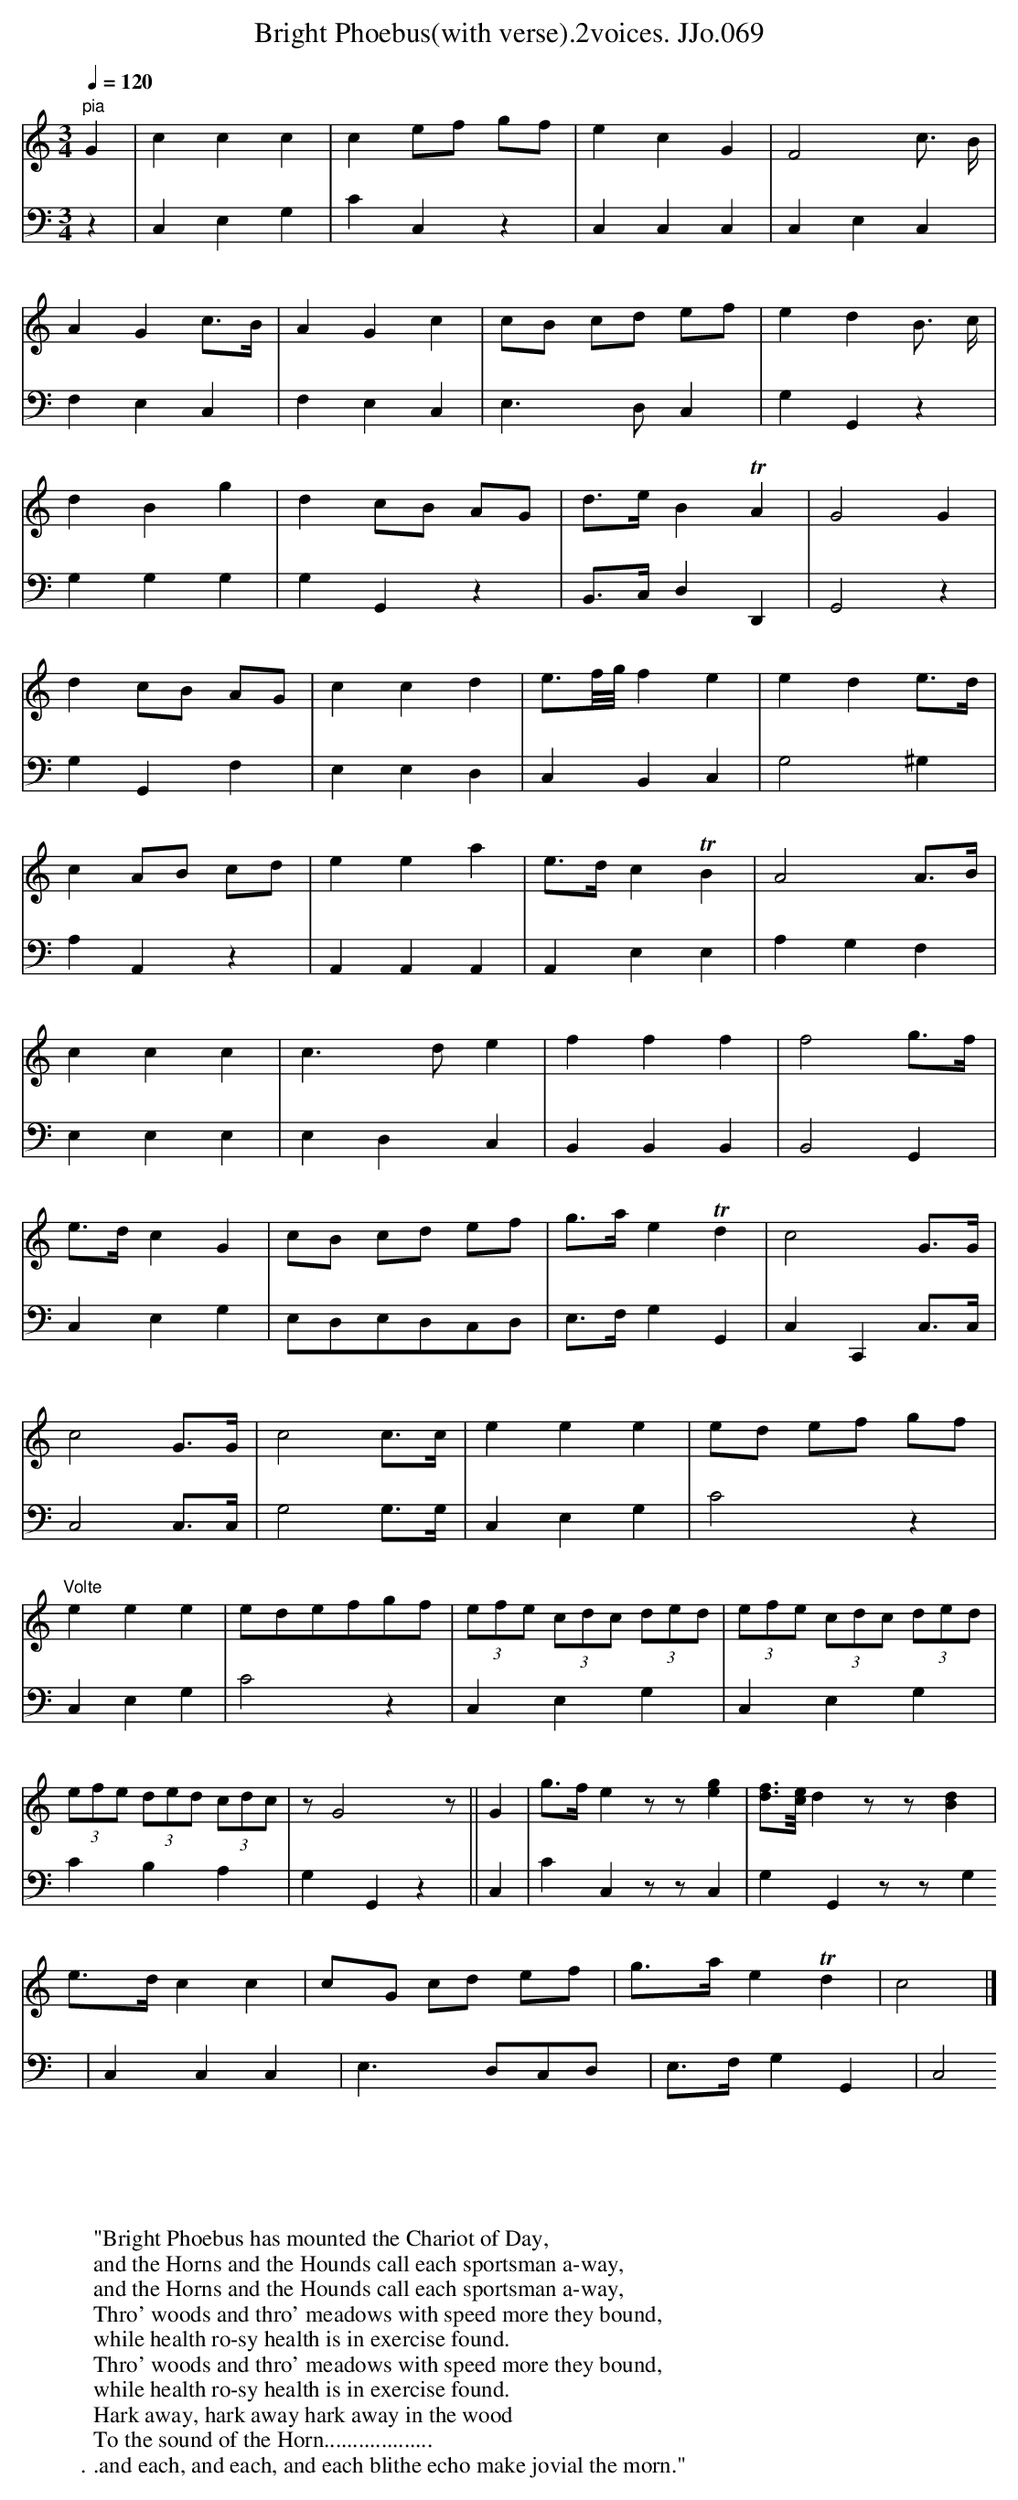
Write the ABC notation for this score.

X:1
T:Bright Phoebus(with verse).2voices. JJo.069
W:"Bright Phoebus has mounted the Chariot of Day,
W:and the Horns and the Hounds call each sportsman a-way,
W:and the Horns and the Hounds call each sportsman a-way,
W:Thro' woods and thro' meadows with speed more they bound,
W:while health ro-sy health is in exercise found.
W:Thro' woods and thro' meadows with speed more they bound,
W:while health ro-sy health is in exercise found.
W:Hark away, hark away hark away in the wood
W:To the sound of the Horn...................
W:..and each, and each, and each blithe echo make jovial the morn."
M:3/4
L:1/8
Q:1/4=120
K:C
[V:1]"pia"G2|c2c2c2|c2ef gf|e2c2G2|F4 c3/ B/|
[V:2]z2|C,2E,2G,2|C2C,2z2|C,2C,2C,2|C,2E,2C,2|
[V:1]A2G2c>B|A2G2c2|cB cd ef|e2d2 B3/ c/|
[V:2]F,2E,2C,2|F,2E,2C,2|E,3D,C,2|G,2G,,2z2|
[V:1]d2B2g2|d2 cB AG|d>e B2TA2|G4 G2|
[V:2]G,2G,2G,2|G,2G,,2z2|B,,>C,D,2D,,2|G,,4z2|
[V:1]d2 cB AG|c2c2d2|e3/f/4g/4 f2e2|e2d2e>d|
[V:2]G,2G,,2F,2|E,2E,2D,2|C,2B,,2C,2|G,4^G,2|
[V:1]c2AB cd|e2e2a2|e>dc2TB2|A4 A>B|
[V:2]A,2A,,2z2|A,,2A,,2A,,2|A,,2E,2E,2|A,2G,2F,2|
[V:1]c2c2c2|c3de2|f2f2f2|f4g>f|
[V:2]E,2E,2E,2|E,2D,2C,2|B,,2B,,2B,,2|B,,4G,,2|
[V:1]e>dc2G2|cB cd ef|g>a e2Td2|c4G3/G/|
[V:2]C,2E,2G,2|E,D,E,D,C,D,|E,>F,G,2G,,2|C,2C,,2C,>C,|
[V:1]c4G3/G/|c4c3/c/|e2e2e2|ed ef gf|
[V:2]C,4C,>C,|G,4G,>G,|C,2E,2G,2|C4z2|
[V:1]"Volte"e2e2e2|edefgf|(3efe (3cdc (3ded|(3efe (3cdc (3ded|
[V:2]C,2E,2G,2|C4z2|C,2E,2G,2|C,2E,2G,2|
[V:1](3efe (3ded (3cdc|zG4z||G2|g>fe2zz[g2e2]|\
[d3/f3/][e/4c/4]d2zz[d2B2]|
[V:2]C2B,2A,2|G,2G,,2z2||C,2|C2C,2zzC,2|G,2G,,2zzG,2|
[V:1]e>dc2c2|cG cd ef|g>ae2Td2|c4|]
[V:2]C,2C,2C,2|E,3D,C,D,|E,>F,G,2G,,2|C,4|]
